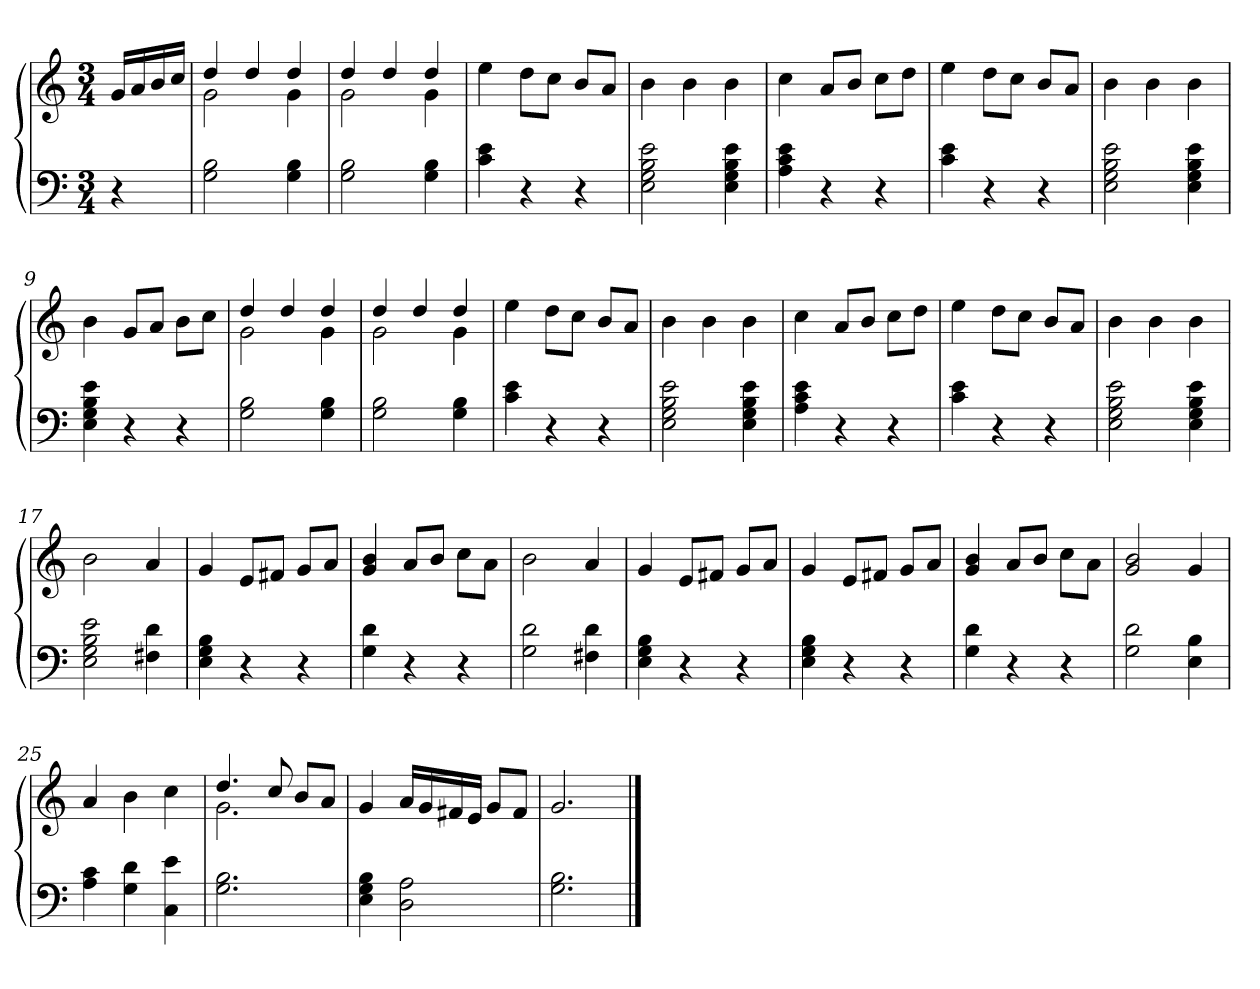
**kern	**kern
*part1	*part1
*staff2	*staff1
*clefF4	*clefG2
*k[]	*k[]
*M3/4	*M3/4
=1	=1
4r	16g/LL
.	16a/
.	16b/
.	16cc/JJ
=2	=2
*	*^
2G\ 2B\	4dd/	2g\
.	4dd/	.
4G\ 4B\	4dd/	4g\
=3	=3	=3
2G\ 2B\	4dd/	2g\
.	4dd/	.
4G\ 4B\	4dd/	4g\
*	*v	*v
=4	=4
4c\ 4e\	4ee\
4r	8dd\L
.	8cc\J
4r	8b/L
.	8a/J
=5	=5
2E\ 2G\ 2B\ 2e\	4b\
.	4b\
4E\ 4G\ 4B\ 4e\	4b\
=6	=6
4A\ 4c\ 4e\	4cc\
4r	8a/L
.	8b/J
4r	8cc\L
.	8dd\J
!!LO:LB:g=z
=7	=7
4c\ 4e\	4ee\
4r	8dd\L
.	8cc\J
4r	8b/L
.	8a/J
=8	=8
2E\ 2G\ 2B\ 2e\	4b\
.	4b\
4E\ 4G\ 4B\ 4e\	4b\
=9	=9
4E\ 4G\ 4B\ 4e\	4b\
4r	8g/L
.	8a/J
4r	8b\L
.	8cc\J
=10	=10
*	*^
2G\ 2B\	4dd/	2g\
.	4dd/	.
4G\ 4B\	4dd/	4g\
=11	=11	=11
2G\ 2B\	4dd/	2g\
.	4dd/	.
4G\ 4B\	4dd/	4g\
*	*v	*v
=12	=12
4c\ 4e\	4ee\
4r	8dd\L
.	8cc\J
4r	8b/L
.	8a/J
!!LO:LB:g=z
=13	=13
2E\ 2G\ 2B\ 2e\	4b\
.	4b\
4E\ 4G\ 4B\ 4e\	4b\
=14	=14
4A\ 4c\ 4e\	4cc\
4r	8a/L
.	8b/J
4r	8cc\L
.	8dd\J
=15	=15
4c\ 4e\	4ee\
4r	8dd\L
.	8cc\J
4r	8b/L
.	8a/J
=16	=16
2E\ 2G\ 2B\ 2e\	4b\
.	4b\
4E\ 4G\ 4B\ 4e\	4b\
=17	=17
2E\ 2G\ 2B\ 2e\	2b\
4F#X\ 4d\	4a/
=18	=18
4E\ 4G\ 4B\	4g/
4r	8e/L
.	8f#X/J
4r	8g/L
.	8a/J
!!LO:LB:g=z
=19	=19
4G\ 4d\	4g/ 4b/
4r	8a/L
.	8b/J
4r	8cc\L
.	8a\J
=20	=20
2G\ 2d\	2b\
4F#X\ 4d\	4a/
=21	=21
4E\ 4G\ 4B\	4g/
4r	8e/L
.	8f#X/J
4r	8g/L
.	8a/J
=22	=22
4E\ 4G\ 4B\	4g/
4r	8e/L
.	8f#X/J
4r	8g/L
.	8a/J
=23	=23
4G\ 4d\	4g/ 4b/
4r	8a/L
.	8b/J
4r	8cc\L
.	8a\J
!!LO:LB:g=z
=24	=24
2G\ 2d\	2g/ 2b/
4E\ 4B\	4g/
=25	=25
4A\ 4c\	4a/
4G\ 4d\	4b\
4C\ 4e\	4cc\
=26	=26
*	*^
2.G\ 2.B\	4.dd/	2.g\
.	8cc/	.
.	8b/L	.
.	8a/J	.
*	*v	*v
=27	=27
4E\ 4G\ 4B\	4g/
2D\ 2A\	16a/LL
.	16g/
.	16f#X/
.	16e/JJ
.	8g/L
.	8f#/J
=28	=28
2.G\ 2.B\	2.g/
==	==
*-	*-
